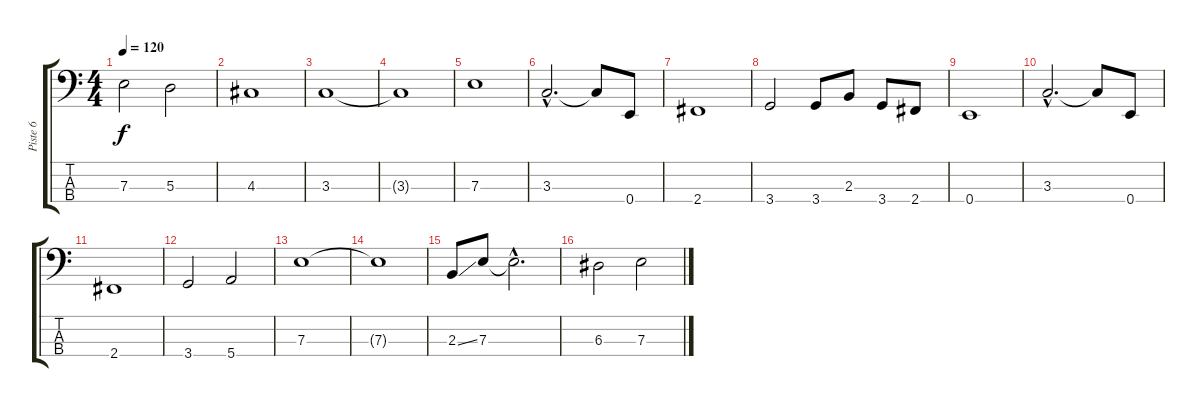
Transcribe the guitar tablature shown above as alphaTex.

\track ("Piste 6" "Piste 6") {instrument electricbassfinger}
\staff {score tabs}
\tuning (G2 D2 A1 E1) {hide}
\ts (4 4)
\tempo 120
\clef f4
\ks c
7.3.2{dy f} 5.3.2 |
4.3.1 |
3.3.1 |
3.3{t}.1 |
7.3.1 |
3.3{hac}.2{d} 3.3{t}.8 0.4.8 |
2.4.1 |
3.4.2 3.4.8 2.3.8 3.4.8 2.4.8 |
0.4.1 |
3.3{hac}.2{d} 3.3{t}.8 0.4.8 |
2.4.1 |
3.4.2 5.4.2 |
7.3.1 |
7.3{t}.1 |
2.3{ss}.8 7.3.8 7.3{hac t}.2{d} |
6.3.2 7.3.2
